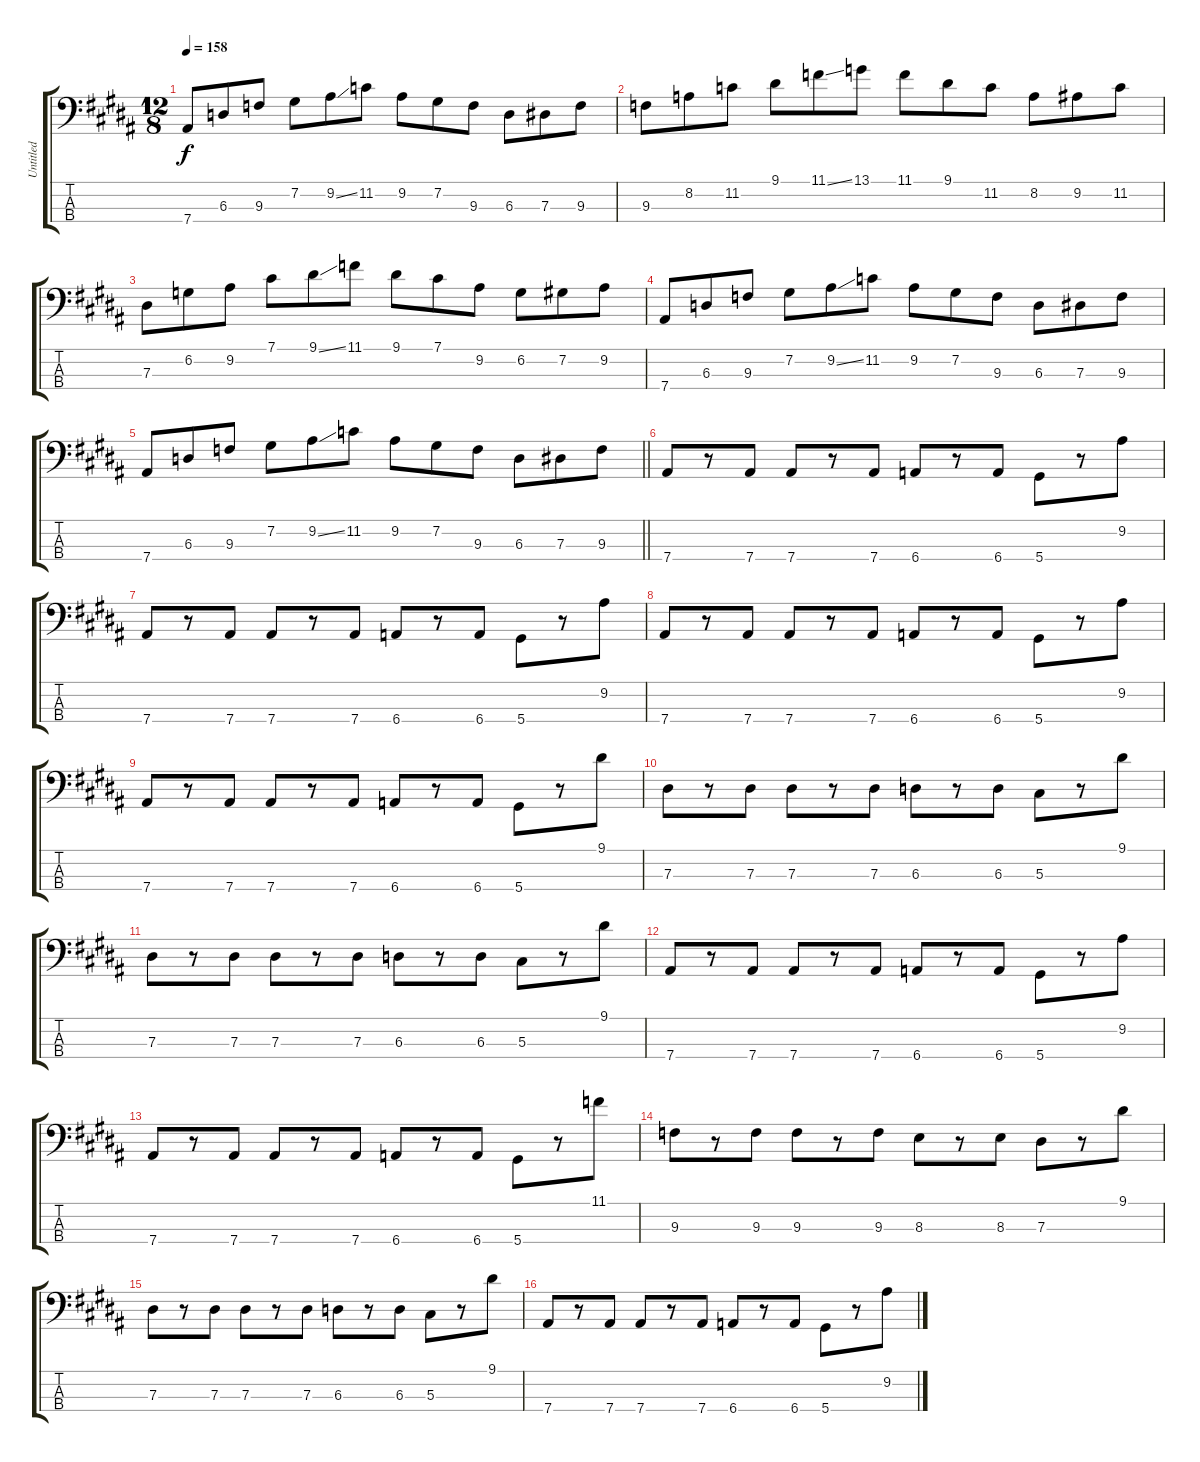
\track ("Untitled" "Untitled") {instrument electricbassfinger}
\staff {score tabs}
\tuning (Gb2 Db2 Ab1 Eb1) {hide}
\ts (12 8)
\tempo 158
\clef f4
\ks g#minor
7.4.8{dy f} 6.3.8 9.3.8 7.2.8 9.2{ss}.8 11.2.8 9.2.8 7.2.8 9.3.8 6.3.8 7.3.8 9.3.8 |
9.3.8 8.2.8 11.2.8 9.1.8 11.1{ss}.8 13.1.8 11.1.8 9.1.8 11.2.8 8.2.8 9.2.8 11.2.8 |
\ks b
7.3.8 6.2.8 9.2.8 7.1.8 9.1{ss}.8 11.1.8 9.1.8 7.1.8 9.2.8 6.2.8 7.2.8 9.2.8 |
\ks g#minor
7.4.8 6.3.8 9.3.8 7.2.8 9.2{ss}.8 11.2.8 9.2.8 7.2.8 9.3.8 6.3.8 7.3.8 9.3.8 |
\barLineRight lightlight
\ks b
7.4.8 6.3.8 9.3.8 7.2.8 9.2{ss}.8 11.2.8 9.2.8 7.2.8 9.3.8 6.3.8 7.3.8 9.3.8 |
7.4.8 r.8 7.4.8 7.4.8 r.8 7.4.8 6.4.8 r.8 6.4.8 5.4.8 r.8 9.2.8 |
\ks g#minor
7.4.8 r.8 7.4.8 7.4.8 r.8 7.4.8 6.4.8 r.8 6.4.8 5.4.8 r.8 9.2.8 |
\ks b
7.4.8 r.8 7.4.8 7.4.8 r.8 7.4.8 6.4.8 r.8 6.4.8 5.4.8 r.8 9.2.8 |
\ks g#minor
7.4.8 r.8 7.4.8 7.4.8 r.8 7.4.8 6.4.8 r.8 6.4.8 5.4.8 r.8 9.1.8 |
\ks b
7.3.8 r.8 7.3.8 7.3.8 r.8 7.3.8 6.3.8 r.8 6.3.8 5.3.8 r.8 9.1.8 |
\ks g#minor
7.3.8 r.8 7.3.8 7.3.8 r.8 7.3.8 6.3.8 r.8 6.3.8 5.3.8 r.8 9.1.8 |
\ks b
7.4.8 r.8 7.4.8 7.4.8 r.8 7.4.8 6.4.8 r.8 6.4.8 5.4.8 r.8 9.2.8 |
\ks g#minor
7.4.8 r.8 7.4.8 7.4.8 r.8 7.4.8 6.4.8 r.8 6.4.8 5.4.8 r.8 11.1.8 |
\ks b
9.3.8 r.8 9.3.8 9.3.8 r.8 9.3.8 8.3.8 r.8 8.3.8 7.3.8 r.8 9.1.8 |
\ks g#minor
7.3.8 r.8 7.3.8 7.3.8 r.8 7.3.8 6.3.8 r.8 6.3.8 5.3.8 r.8 9.1.8 |
\ks b
7.4.8 r.8 7.4.8 7.4.8 r.8 7.4.8 6.4.8 r.8 6.4.8 5.4.8 r.8 9.2.8
